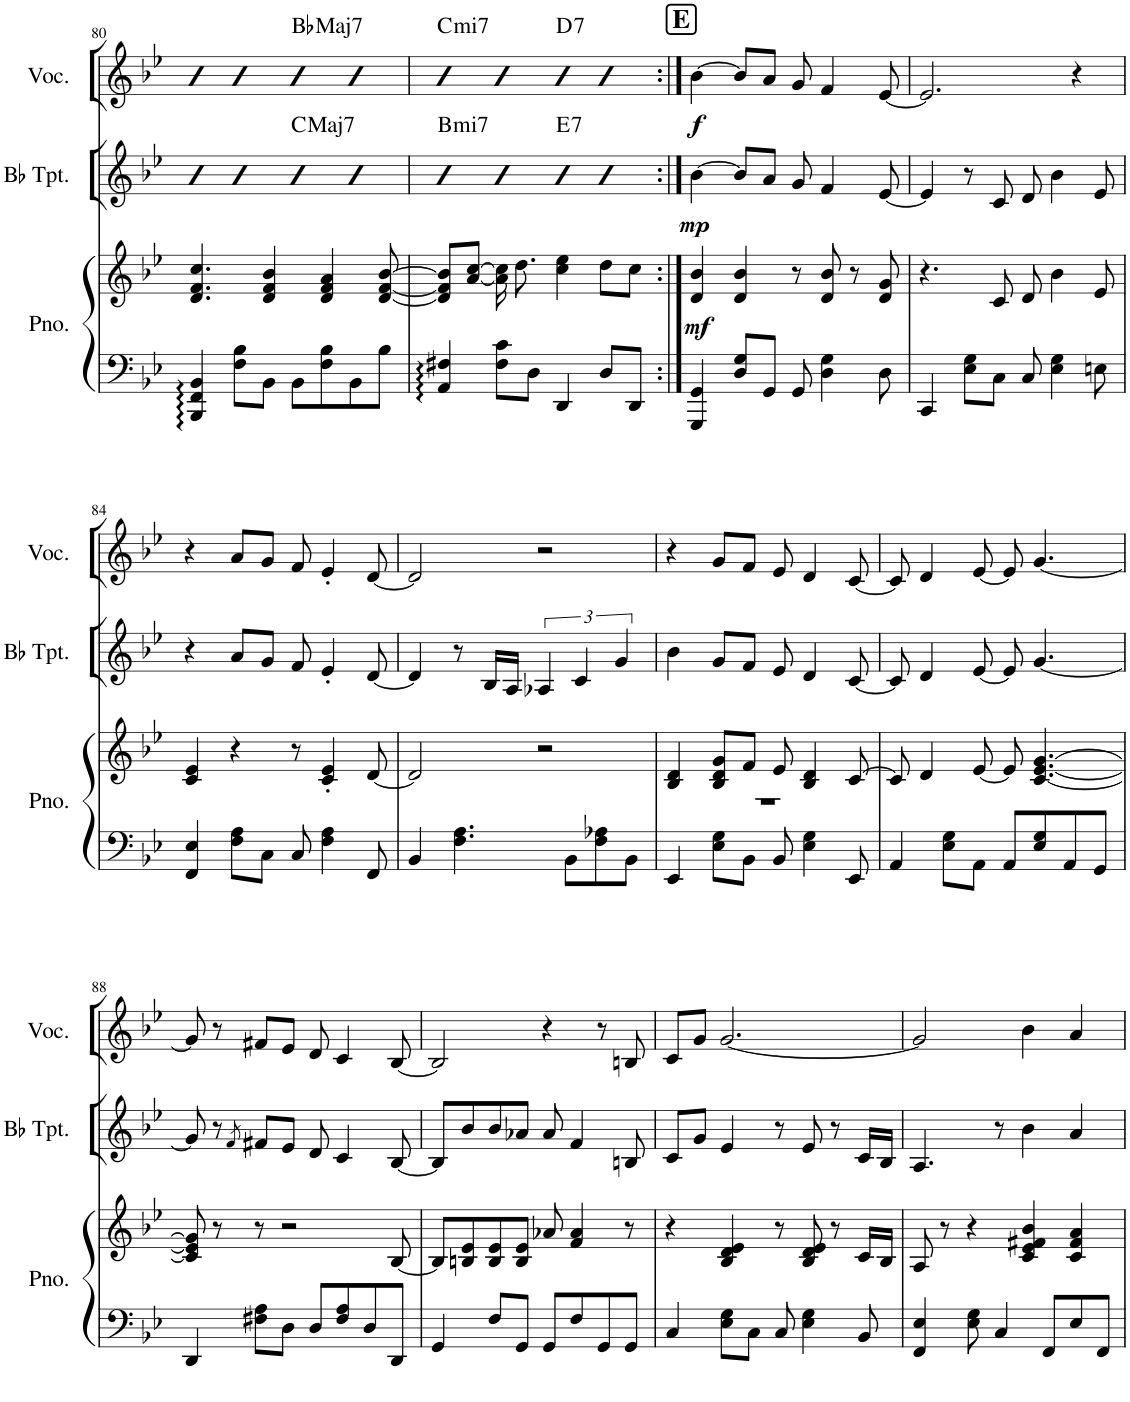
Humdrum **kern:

**kern	**kern	**dynam	**kern	**dynam	**harte	**kern	**dynam	**harte
*part3	*part3	*part3	*part2	*part2	*part2	*part1	*part1	*part1
*staff4	*staff3	*staff3/4	*staff2	*staff2	*	*staff1	*staff1	*
*I"Piano	*	*	*I"Bb Trumpet	*	*	*I"Vocalist	*	*
*I'Pno.	*	*	*I'Bb Tpt.	*	*	*I'Voc.	*	*
!!LO:PB:g=z
*clefF4	*clefG2	*	*clefG2	*	*	*clefG2	*	*
*	*	*	*ITrd1c2	*	*	*	*	*
*k[b-e-]	*k[b-e-]	*	*k[b-e-]	*	*	*k[b-e-]	*	*
*M4/4	*M4/4	*	*M4/4	*	*	*M4/4	*	*
=80	=80	=80	=80	=80	=80	=80	=80	=80
4BBB-/ 4FF/ 4BB-/	4.d/ 4.f/ 4.cc/	.	4b-	.	.	4D	.	.
8F\ 8B-\L	.	.	4b-	.	.	4D	.	.
8BB-\J	4d/ 4f/ 4b-/	.	.	.	.	.	.	.
!	!	!	!	!	!LO:H:kt=Maj7	!	!	!LO:H:kt=Maj7
8BB-\L	.	.	4b-	.	C:maj7	4D	.	Bb:maj7
8F\ 8B-\	4d/ 4f/ 4a/	.	.	.	.	.	.	.
8BB-\	.	.	4b-	.	.	4D	.	.
8B-\J	[8d/ [8f/ [8b-/	.	.	.	.	.	.	.
=81	=81	=81	=81	=81	=81	=81	=81	=81
!	!	!	!	!	!LO:H:kt=mi7	!	!	!LO:H:kt=mi7
4AA/ 4F#X/	8d/] 8f/] 8b-/]L	.	4b-	.	B:min7	4D	.	C:min7
.	[8a/ [8cc/J	.	.	.	.	.	.	.
8F#\ 8c\L	16a\] 16cc\]	.	4b-	.	.	4D	.	.
.	8.dd\	.	.	.	.	.	.	.
8D\J	.	.	.	.	.	.	.	.
!	!	!	!	!	!LO:H:kt=7	!	!	!LO:H:kt=7
4DD/	4cc\ 4ee-\	.	4b-	.	E:7	4D	.	D:7
8D/L	8dd\L	.	4b-	.	.	4D	.	.
8DD/J	8cc\J	.	.	.	.	.	.	.
!!LO:REH:place=s1:a:B:cj:fs=14:t=E
=82:|!	=82:|!	=82:|!	=82:|!	=82:|!	=82:|!	=82:|!	=82:|!	=82:|!
!	!	!LO:DY:b	!	!LO:DY:b	!	!	!LO:DY:b	!
4GGG/ 4GG/	4d/ 4b-/	mf	[4b-\	mp	.	[4b-\	f	.
8D/ 8G/L	4d/ 4b-/	.	8b-/L]	.	.	8b-/L]	.	.
8GG/J	.	.	8a/J	.	.	8a/J	.	.
8GG/	8r	.	8g/	.	.	8g/	.	.
4D\ 4G\	8d/ 8b-/	.	4f/	.	.	4f/	.	.
.	8r	.	.	.	.	.	.	.
8D\	8d/ 8g/	.	[8e-/	.	.	[8e-/	.	.
=83	=83	=83	=83	=83	=83	=83	=83	=83
4CC/	4.r	.	4e-/]	.	.	2.e-/]	.	.
8E-\ 8G\L	.	.	8r	.	.	.	.	.
8C\J	8c/	.	8c/	.	.	.	.	.
8C/	8d/	.	8d/	.	.	.	.	.
4E-\ 4G\	4b-\	.	4b-\	.	.	.	.	.
.	.	.	.	.	.	4r	.	.
8En\	8e-/	.	8e-/	.	.	.	.	.
!!LO:LB:g=z
=84	=84	=84	=84	=84	=84	=84	=84	=84
4FF/ 4E-/	4c/ 4e-/	.	4r	.	.	4r	.	.
8F\ 8A\L	4r	.	8a/L	.	.	8a/L	.	.
8C\J	.	.	8g/J	.	.	8g/J	.	.
8C/	8r	.	8f/	.	.	8f/	.	.
4F\ 4A\	4c/' 4e-/'	.	4e-'/	.	.	4e-'/	.	.
8FF/	[8d/	.	[8d/	.	.	[8d/	.	.
=85	=85	=85	=85	=85	=85	=85	=85	=85
4BB-/	2d/]	.	4d/]	.	.	2d/]	.	.
4.F\ 4.A\	.	.	8r	.	.	.	.	.
.	.	.	16B-/LL	.	.	.	.	.
.	.	.	16A/JJ	.	.	.	.	.
.	2r	.	6A-X/	.	.	2r	.	.
8BB-\L	.	.	.	.	.	.	.	.
.	.	.	6c/	.	.	.	.	.
8F\ 8A-X\	.	.	.	.	.	.	.	.
.	.	.	6g/	.	.	.	.	.
8BB-\J	.	.	.	.	.	.	.	.
=86	=86	=86	=86	=86	=86	=86	=86	=86
*	*^	*	*	*	*	*	*	*
4EE-/	4B-/ 4d/	1r	.	4b-\	.	.	4r	.	.
8E-\ 8G\L	8B-/ 8d/ 8g/L	.	.	8g/L	.	.	8g/L	.	.
8BB-\J	8f/J	.	.	8f/J	.	.	8f/J	.	.
8BB-/	8e-/	.	.	8e-/	.	.	8e-/	.	.
4E-\ 4G\	4B-/ 4d/	.	.	4d/	.	.	4d/	.	.
8EE-/	[8c/	.	.	[8c/	.	.	[8c/	.	.
*	*v	*v	*	*	*	*	*	*	*
=87	=87	=87	=87	=87	=87	=87	=87	=87
4AA/	8c/]	.	8c/]	.	.	8c/]	.	.
.	4d/	.	4d/	.	.	4d/	.	.
8E-\ 8G\L	.	.	.	.	.	.	.	.
8AA\J	[8e-/	.	[8e-/	.	.	[8e-/	.	.
8AA/L	8e-/]	.	8e-/]	.	.	8e-/]	.	.
8E-/ 8G/	[4.c/ [4.e-/ [4.g/	.	[4.g/	.	.	[4.g/	.	.
8AA/	.	.	.	.	.	.	.	.
8GG/J	.	.	.	.	.	.	.	.
!!LO:LB:g=z
=88	=88	=88	=88	=88	=88	=88	=88	=88
4DD/	8c/] 8e-/] 8g/]	.	8g/]	.	.	8g/]	.	.
.	8r	.	8r	.	.	8r	.	.
.	.	.	8qf/	.	.	.	.	.
8F#X\ 8A\L	8r	.	8f#X/L	.	.	8f#X/L	.	.
8D\J	2r	.	8e-/J	.	.	8e-/J	.	.
8D/L	.	.	8d/	.	.	8d/	.	.
8F#/ 8A/	.	.	4c/	.	.	4c/	.	.
8D/	.	.	.	.	.	.	.	.
8DD/J	[8B-/	.	[8B-/	.	.	[8B-/	.	.
=89	=89	=89	=89	=89	=89	=89	=89	=89
4GG/	8B-/L]	.	8B-/L]	.	.	2B-/]	.	.
.	8Bn/ 8e-/	.	8b-/	.	.	.	.	.
8F/L	8B/ 8e-/	.	8b-/	.	.	.	.	.
8GG/J	8B/ 8e-/J	.	8a-X/J	.	.	.	.	.
8GG/L	8a-X/	.	8a-/	.	.	4r	.	.
8F/	4f/ 4a-/	.	4f/	.	.	.	.	.
8GG/	.	.	.	.	.	8r	.	.
8GG/J	8r	.	8Bn/	.	.	8Bn/	.	.
=90	=90	=90	=90	=90	=90	=90	=90	=90
4C/	4r	.	8c/L	.	.	8c/L	.	.
.	.	.	8g/J	.	.	8g/J	.	.
8E-\ 8G\L	4B-/ 4d/ 4e-/	.	4e-/	.	.	[2.g/	.	.
8C\J	.	.	.	.	.	.	.	.
8C/	8r	.	8r	.	.	.	.	.
4E-\ 4G\	8B-/ 8d/ 8e-/	.	8e-/	.	.	.	.	.
.	8r	.	8r	.	.	.	.	.
8BB-/	16c/LL	.	16c/LL	.	.	.	.	.
.	16B-/JJ	.	16B-/JJ	.	.	.	.	.
=91	=91	=91	=91	=91	=91	=91	=91	=91
4FF/ 4E-/	8A/	.	4.A/	.	.	2g/]	.	.
.	8r	.	.	.	.	.	.	.
8E-\ 8G\	4r	.	.	.	.	.	.	.
4C/	.	.	8r	.	.	.	.	.
.	4c/ 4e-/ 4f#X/ 4b-/	.	4b-\	.	.	4b-\	.	.
8FF/L	.	.	.	.	.	.	.	.
8E-/	4c/ 4f#/ 4a/	.	4a/	.	.	4a/	.	.
8FF/J	.	.	.	.	.	.	.	.
=	=	=	=	=	=	=	=	=
*-	*-	*-	*-	*-	*-	*-	*-	*-
